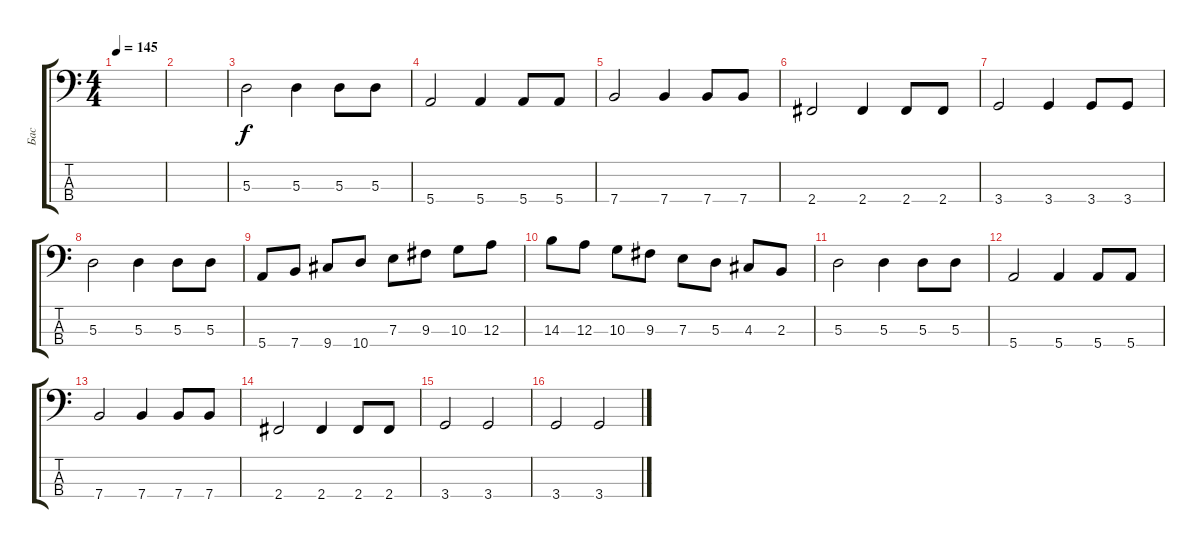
\track ("Бас" "Бас") {instrument electricbasspick}
\staff {score tabs}
\tuning (G2 D2 A1 E1) {hide}
\ts (4 4)
\tempo 145
\clef f4
\ks c
|
|
5.3.2 5.3.4 5.3.8 5.3.8 |
5.4.2 5.4.4 5.4.8 5.4.8 |
7.4.2 7.4.4 7.4.8 7.4.8 |
2.4.2 2.4.4 2.4.8 2.4.8 |
3.4.2 3.4.4 3.4.8 3.4.8 |
5.3.2 5.3.4 5.3.8 5.3.8 |
5.4.8 7.4.8 9.4.8 10.4.8 7.3.8 9.3.8 10.3.8 12.3.8 |
14.3.8 12.3.8 10.3.8 9.3.8 7.3.8 5.3.8 4.3.8 2.3.8 |
5.3.2 5.3.4 5.3.8 5.3.8 |
5.4.2 5.4.4 5.4.8 5.4.8 |
7.4.2 7.4.4 7.4.8 7.4.8 |
2.4.2 2.4.4 2.4.8 2.4.8 |
3.4.2 3.4.2 |
3.4.2 3.4.2
